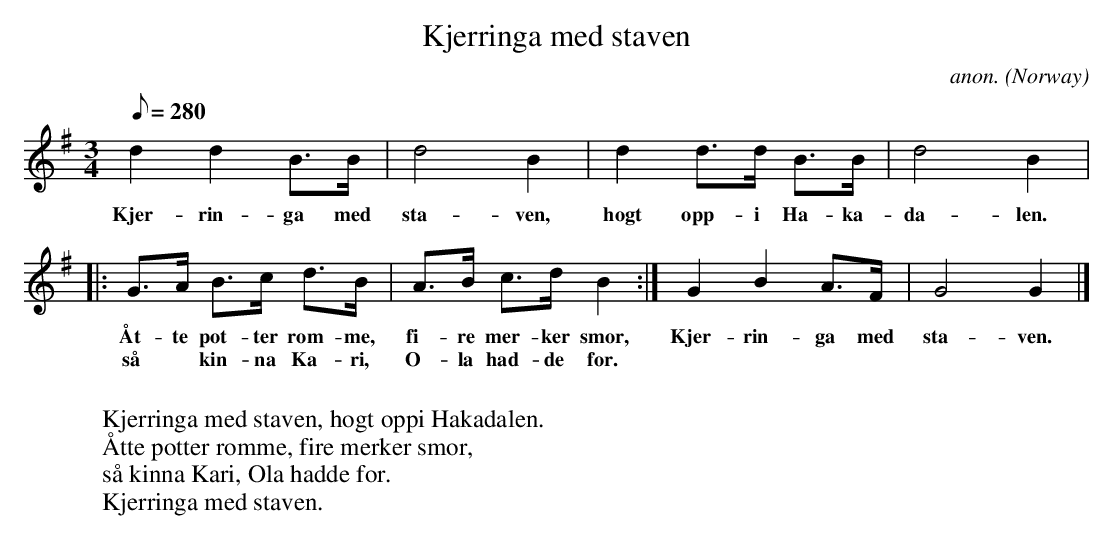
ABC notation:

X:1
T:Kjerringa med staven
C:anon.
O:Norway
M:3/4
L:1/8
Q:280
K:G
d2d2B>B|d4B2|d2d>d B>B|d4B2|
w:Kjer-rin-ga med sta-ven, h\ogt opp-i Ha-ka-da-len.
|:G>A B>c d>B|A>B c>d B2:|G2B2A>F|G4G2|]
w:\AAt-te pot-ter r\om-me, fi-re mer-ker sm\or, Kjer-rin-ga med sta-ven.
w:s\aa* kin-na Ka-ri, O-la had-de f\or.
W:
W:Kjerringa med staven, h\ogt oppi Hakadalen.
W:\AAtte potter r\omme, fire merker sm\or,
W:s\aa kinna Kari, Ola hadde f\or.
W:Kjerringa med staven.
